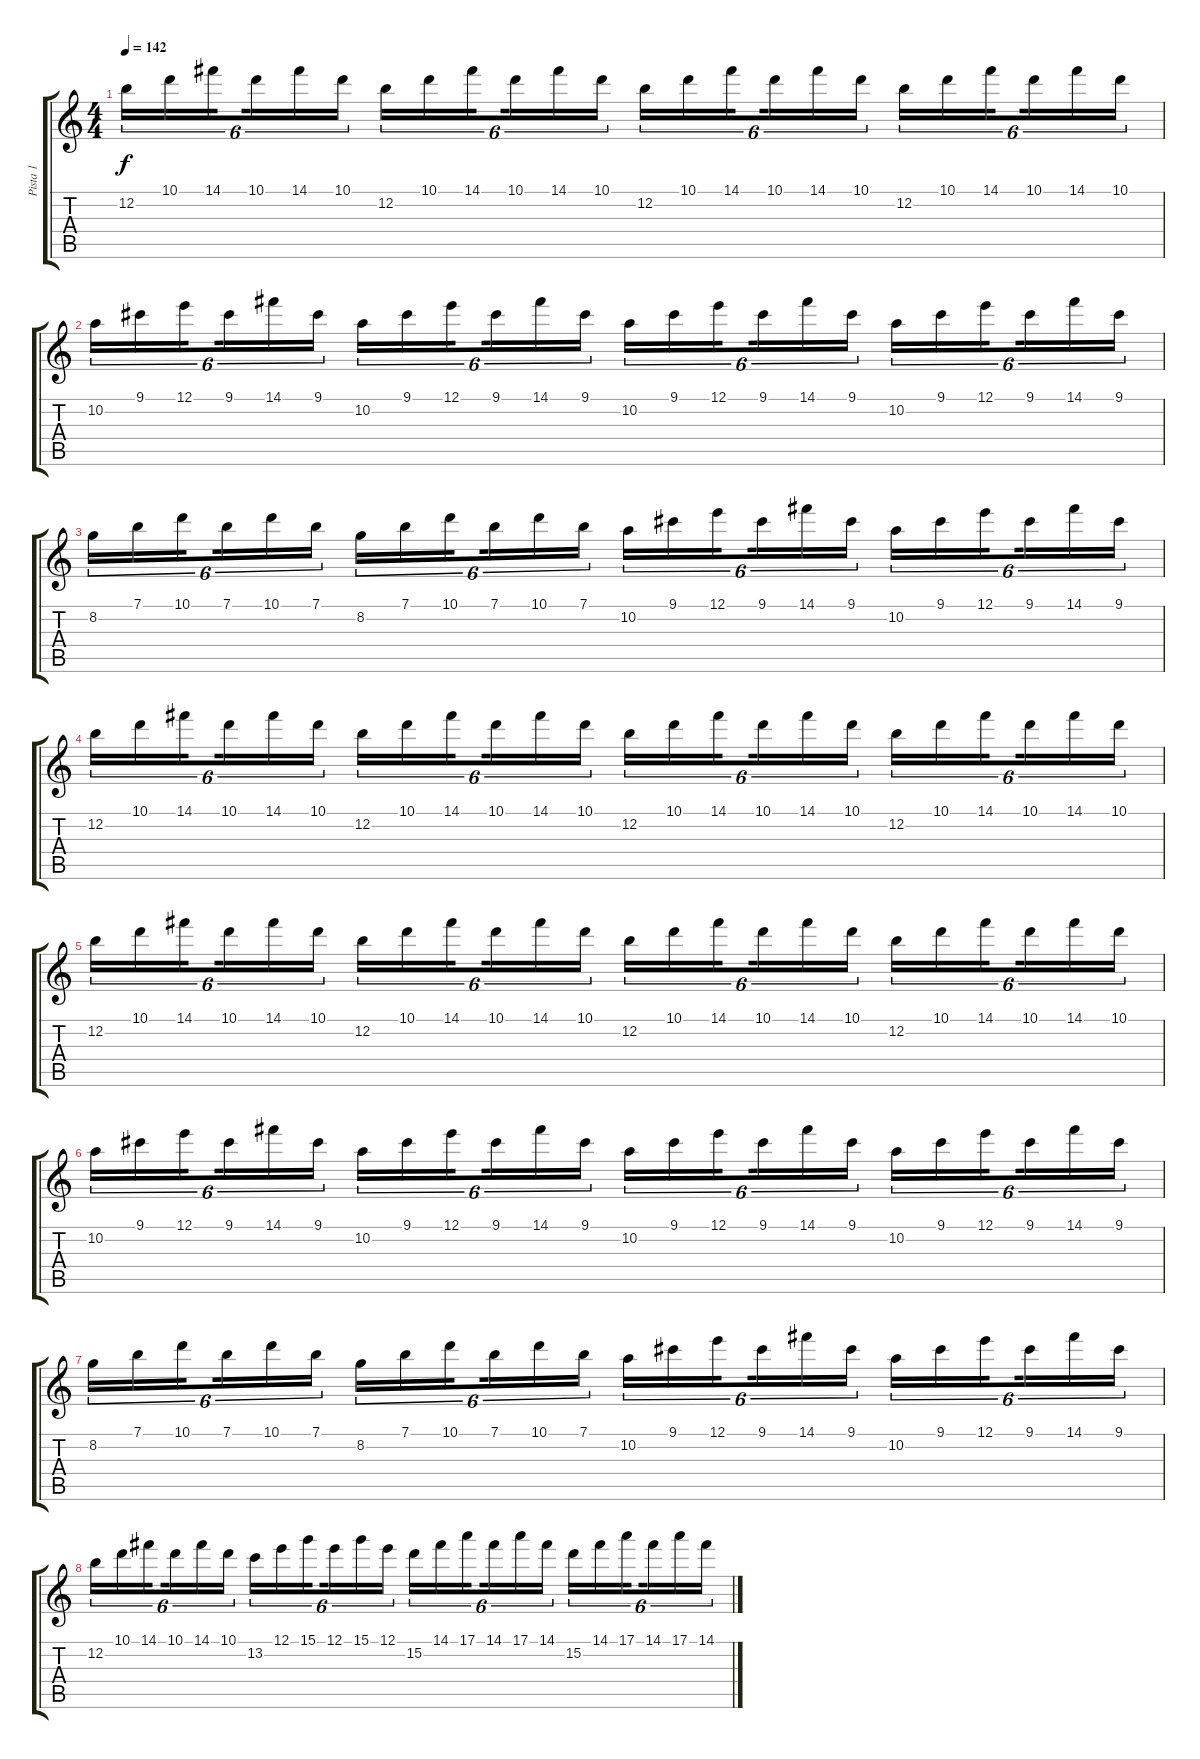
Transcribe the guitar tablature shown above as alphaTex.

\track ("Pista 1" "Pista 1") {instrument distortionguitar}
\staff {score tabs}
\tuning (E4 B3 G3 D3 A2 E2) {hide}
\ts (4 4)
\tempo 142
\clef g2
\ks c
12.2.16{tu (6 4) dy f} 10.1.16{tu (6 4)} 14.1.16{tu (6 4) beam splitsecondary} 10.1.16{tu (6 4)} 14.1.16{tu (6 4)} 10.1.16{tu (6 4)} 12.2.16{tu (6 4)} 10.1.16{tu (6 4)} 14.1.16{tu (6 4) beam splitsecondary} 10.1.16{tu (6 4)} 14.1.16{tu (6 4)} 10.1.16{tu (6 4)} 12.2.16{tu (6 4)} 10.1.16{tu (6 4)} 14.1.16{tu (6 4) beam splitsecondary} 10.1.16{tu (6 4)} 14.1.16{tu (6 4)} 10.1.16{tu (6 4)} 12.2.16{tu (6 4)} 10.1.16{tu (6 4)} 14.1.16{tu (6 4) beam splitsecondary} 10.1.16{tu (6 4)} 14.1.16{tu (6 4)} 10.1.16{tu (6 4)} |
10.2.16{tu (6 4)} 9.1.16{tu (6 4)} 12.1.16{tu (6 4) beam splitsecondary} 9.1.16{tu (6 4)} 14.1.16{tu (6 4)} 9.1.16{tu (6 4)} 10.2.16{tu (6 4)} 9.1.16{tu (6 4)} 12.1.16{tu (6 4) beam splitsecondary} 9.1.16{tu (6 4)} 14.1.16{tu (6 4)} 9.1.16{tu (6 4)} 10.2.16{tu (6 4)} 9.1.16{tu (6 4)} 12.1.16{tu (6 4) beam splitsecondary} 9.1.16{tu (6 4)} 14.1.16{tu (6 4)} 9.1.16{tu (6 4)} 10.2.16{tu (6 4)} 9.1.16{tu (6 4)} 12.1.16{tu (6 4) beam splitsecondary} 9.1.16{tu (6 4)} 14.1.16{tu (6 4)} 9.1.16{tu (6 4)} |
8.2.16{tu (6 4)} 7.1.16{tu (6 4)} 10.1.16{tu (6 4) beam splitsecondary} 7.1.16{tu (6 4)} 10.1.16{tu (6 4)} 7.1.16{tu (6 4)} 8.2.16{tu (6 4)} 7.1.16{tu (6 4)} 10.1.16{tu (6 4) beam splitsecondary} 7.1.16{tu (6 4)} 10.1.16{tu (6 4)} 7.1.16{tu (6 4)} 10.2.16{tu (6 4)} 9.1.16{tu (6 4)} 12.1.16{tu (6 4) beam splitsecondary} 9.1.16{tu (6 4)} 14.1.16{tu (6 4)} 9.1.16{tu (6 4)} 10.2.16{tu (6 4)} 9.1.16{tu (6 4)} 12.1.16{tu (6 4) beam splitsecondary} 9.1.16{tu (6 4)} 14.1.16{tu (6 4)} 9.1.16{tu (6 4)} |
12.2.16{tu (6 4)} 10.1.16{tu (6 4)} 14.1.16{tu (6 4) beam splitsecondary} 10.1.16{tu (6 4)} 14.1.16{tu (6 4)} 10.1.16{tu (6 4)} 12.2.16{tu (6 4)} 10.1.16{tu (6 4)} 14.1.16{tu (6 4) beam splitsecondary} 10.1.16{tu (6 4)} 14.1.16{tu (6 4)} 10.1.16{tu (6 4)} 12.2.16{tu (6 4)} 10.1.16{tu (6 4)} 14.1.16{tu (6 4) beam splitsecondary} 10.1.16{tu (6 4)} 14.1.16{tu (6 4)} 10.1.16{tu (6 4)} 12.2.16{tu (6 4)} 10.1.16{tu (6 4)} 14.1.16{tu (6 4) beam splitsecondary} 10.1.16{tu (6 4)} 14.1.16{tu (6 4)} 10.1.16{tu (6 4)} |
12.2.16{tu (6 4)} 10.1.16{tu (6 4)} 14.1.16{tu (6 4) beam splitsecondary} 10.1.16{tu (6 4)} 14.1.16{tu (6 4)} 10.1.16{tu (6 4)} 12.2.16{tu (6 4)} 10.1.16{tu (6 4)} 14.1.16{tu (6 4) beam splitsecondary} 10.1.16{tu (6 4)} 14.1.16{tu (6 4)} 10.1.16{tu (6 4)} 12.2.16{tu (6 4)} 10.1.16{tu (6 4)} 14.1.16{tu (6 4) beam splitsecondary} 10.1.16{tu (6 4)} 14.1.16{tu (6 4)} 10.1.16{tu (6 4)} 12.2.16{tu (6 4)} 10.1.16{tu (6 4)} 14.1.16{tu (6 4) beam splitsecondary} 10.1.16{tu (6 4)} 14.1.16{tu (6 4)} 10.1.16{tu (6 4)} |
10.2.16{tu (6 4)} 9.1.16{tu (6 4)} 12.1.16{tu (6 4) beam splitsecondary} 9.1.16{tu (6 4)} 14.1.16{tu (6 4)} 9.1.16{tu (6 4)} 10.2.16{tu (6 4)} 9.1.16{tu (6 4)} 12.1.16{tu (6 4) beam splitsecondary} 9.1.16{tu (6 4)} 14.1.16{tu (6 4)} 9.1.16{tu (6 4)} 10.2.16{tu (6 4)} 9.1.16{tu (6 4)} 12.1.16{tu (6 4) beam splitsecondary} 9.1.16{tu (6 4)} 14.1.16{tu (6 4)} 9.1.16{tu (6 4)} 10.2.16{tu (6 4)} 9.1.16{tu (6 4)} 12.1.16{tu (6 4) beam splitsecondary} 9.1.16{tu (6 4)} 14.1.16{tu (6 4)} 9.1.16{tu (6 4)} |
8.2.16{tu (6 4)} 7.1.16{tu (6 4)} 10.1.16{tu (6 4) beam splitsecondary} 7.1.16{tu (6 4)} 10.1.16{tu (6 4)} 7.1.16{tu (6 4)} 8.2.16{tu (6 4)} 7.1.16{tu (6 4)} 10.1.16{tu (6 4) beam splitsecondary} 7.1.16{tu (6 4)} 10.1.16{tu (6 4)} 7.1.16{tu (6 4)} 10.2.16{tu (6 4)} 9.1.16{tu (6 4)} 12.1.16{tu (6 4) beam splitsecondary} 9.1.16{tu (6 4)} 14.1.16{tu (6 4)} 9.1.16{tu (6 4)} 10.2.16{tu (6 4)} 9.1.16{tu (6 4)} 12.1.16{tu (6 4) beam splitsecondary} 9.1.16{tu (6 4)} 14.1.16{tu (6 4)} 9.1.16{tu (6 4)} |
12.2.16{tu (6 4)} 10.1.16{tu (6 4)} 14.1.16{tu (6 4) beam splitsecondary} 10.1.16{tu (6 4)} 14.1.16{tu (6 4)} 10.1.16{tu (6 4)} 13.2.16{tu (6 4)} 12.1.16{tu (6 4)} 15.1.16{tu (6 4) beam splitsecondary} 12.1.16{tu (6 4)} 15.1.16{tu (6 4)} 12.1.16{tu (6 4)} 15.2.16{tu (6 4)} 14.1.16{tu (6 4)} 17.1.16{tu (6 4) beam splitsecondary} 14.1.16{tu (6 4)} 17.1.16{tu (6 4)} 14.1.16{tu (6 4)} 15.2.16{tu (6 4)} 14.1.16{tu (6 4)} 17.1.16{tu (6 4) beam splitsecondary} 14.1.16{tu (6 4)} 17.1.16{tu (6 4)} 14.1.16{tu (6 4)}
